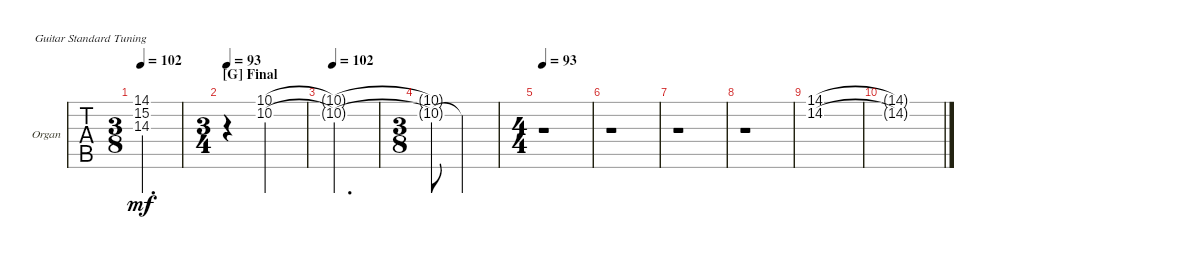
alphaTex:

\defaultSystemsLayout 4
\bracketExtendMode nobrackets
\firstSystemTrackNameOrientation horizontal
\otherSystemsTrackNameOrientation horizontal
\track ("Organ" "Organ") {instrument drawbarorgan}
\staff {tabs}
\tuning (E4 B3 G3 D3 A2 E2)
\ts (3 8)
\beaming (8 3)
\tempo 102
\clef g2
\ks c
(14.1{t acc #} 15.2{t} 14.3{t}).4{d dy mf} |
\ts (3 4)
\beaming (8 2 2 2)
\section ("G" "Final")
\tempo (93 0.00625)
r.4 (10.1 10.2).2 |
\tempo 102
(10.1{t} 10.2{t}).2{d} |
\ts (3 8)
\beaming (8 3)
(10.2{t} 10.1{t}).8 10.2{t}.4 |
\ts (4 4)
\beaming (8 2 2 2 2)
\tempo 93
r.1 |
r.1 |
\scale
0.915986 r.1 |
\scale
0.606545 r.1 |
\scale
2.11362 (14.2{acc #} 14.1{acc #}).1 |
\scale
0.363847 (14.2{t acc #} 14.1{t acc #}).1
